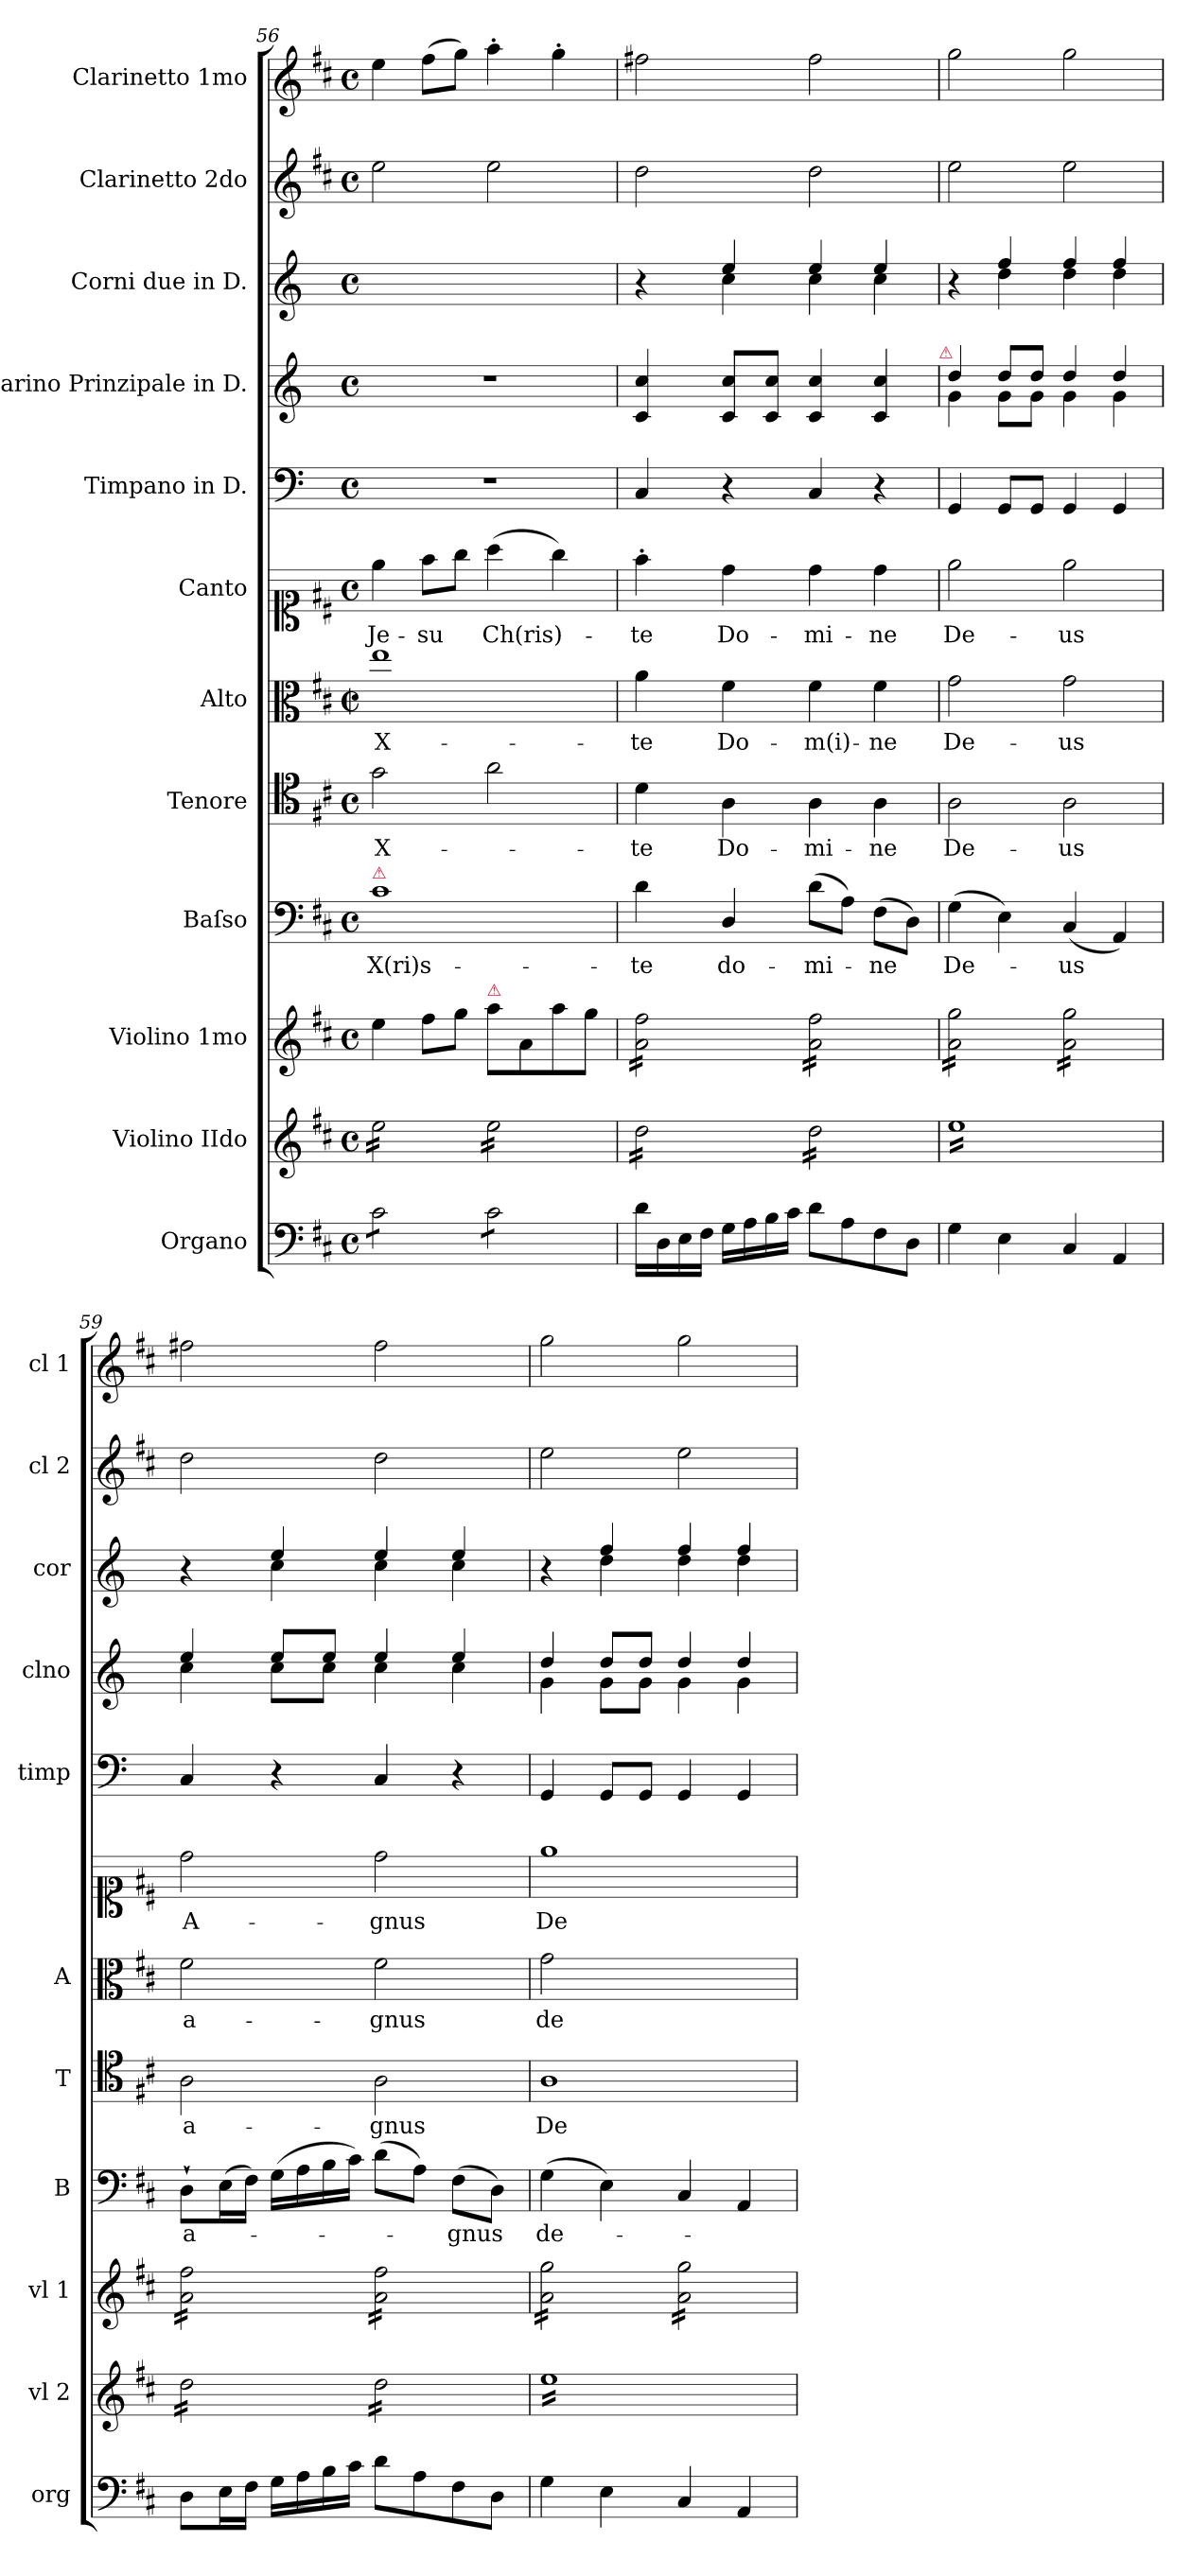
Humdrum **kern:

**kern	**kern	**kern	**kern	**text	**kern	**text	**kern	**text	**kern	**text	**kern	**kern	**kern	**kern	**kern
*part12	*part11	*part10	*part9	*part9	*part8	*part8	*part7	*part7	*part6	*part6	*part5	*part4	*part3	*part2	*part1
*staff12	*staff11	*staff10	*staff9	*staff9	*staff8	*staff8	*staff7	*staff7	*staff6	*staff6	*staff5	*staff4	*staff3	*staff2	*staff1
*I"Organo	*I"Violino IIdo	*I"Violino 1mo	*I"Baſso	*	*I"Tenore	*	*I"Alto	*	*I"Canto	*	*I"Timpano in D.	*I"Clarino Prinzipale in D.	*I"Corni due in D.	*I"Clarinetto 2do	*I"Clarinetto 1mo
*I'org	*I'vl 2	*I'vl 1	*I'B	*	*I'T	*	*I'A	*	*	*	*I'timp	*I'clno	*I'cor	*I'cl 2	*I'cl 1
*clefF4	*clefG2	*clefG2	*clefF4	*	*clefC4	*	*clefC3	*	*clefC1	*	*clefF4	*clefG2	*clefG2	*clefG2	*clefG2
*	*	*	*	*	*	*	*	*	*	*	*ITrd-1c-2	*ITrd-1c-2	*ITrd6c10	*	*
*k[f#c#]	*k[f#c#]	*k[f#c#]	*k[f#c#]	*	*k[f#c#]	*	*k[f#c#]	*	*k[f#c#]	*	*k[f#c#]	*k[f#c#]	*k[f#c#]	*k[f#c#]	*k[f#c#]
*M4/4	*M4/4	*M4/4	*M4/4	*	*M4/4	*	*M4/4	*	*M4/4	*	*M4/4	*M4/4	*M4/4	*M4/4	*M4/4
*met(c)	*met(c)	*met(c)	*met(c)	*	*met(c)	*	*met(c|)	*	*met(c)	*	*met(c)	*met(c)	*met(c)	*met(c)	*met(c)
=56	=56	=56	=56	=56	=56	=56	=56	=56	=56	=56	=56	=56	=56	=56	=56
!	!	!	!LO:TX:a:color=crimson:t=⚠	!	!	!	!	!	!	!	!	!	!	!	!
!	!	!	!	!	!	!	!	!	!	!LO:LY:i	!	!	!	!	!
*tremolo	*	*	*	*	*	*	*	*	*	*	*	*	*	*	*
*	*tremolo	*	*	*	*	*	*	*	*	*	*	*	*	*	*
8c#\L	16ee\LL	4ee\	1c#	X(ri)s-	2g\	X-	1ee	X-	4ee\	Je-	1r	1r	1ryy	2ee\	4ee\
.	16ee\	.	.	.	.	.	.	.	.	.	.	.	.	.	.
8c#\	16ee\	.	.	.	.	.	.	.	.	.	.	.	.	.	.
.	16ee\	.	.	.	.	.	.	.	.	.	.	.	.	.	.
!	!	!	!	!	!	!	!	!	!	!LO:LY:i	!	!	!	!	!
8c#\	16ee\	8ff#\L	.	.	.	.	.	.	8ff#\L	-su	.	.	.	.	(8ff#\L
.	16ee\	.	.	.	.	.	.	.	.	.	.	.	.	.	.
8c#\J	16ee\	8gg\J	.	.	.	.	.	.	8gg\J	.	.	.	.	.	8gg\J)
.	16ee\JJ	.	.	.	.	.	.	.	.	.	.	.	.	.	.
!	!	!LO:TX:a:color=crimson:t=⚠	!	!	!	!	!	!	!	!	!	!	!	!	!
!	!	!	!	!	!	!	!	!	!	!LO:LY:i	!	!	!	!	!
8c#\L	16ee\LL	8aa\L	.	.	2a\	.	.	.	(4aa\	Ch(ris)-	.	.	.	2ee\	4aa'\
.	16ee\	.	.	.	.	.	.	.	.	.	.	.	.	.	.
8c#\	16ee\	8a/	.	.	.	.	.	.	.	.	.	.	.	.	.
.	16ee\	.	.	.	.	.	.	.	.	.	.	.	.	.	.
8c#\	16ee\	8aa\	.	.	.	.	.	.	4gg\)	.	.	.	.	.	4gg'\
.	16ee\	.	.	.	.	.	.	.	.	.	.	.	.	.	.
8c#\J	16ee\	8gg\J	.	.	.	.	.	.	.	.	.	.	.	.	.
*Xtremolo	*	*	*	*	*	*	*	*	*	*	*	*	*	*	*
.	16ee\JJ	.	.	.	.	.	.	.	.	.	.	.	.	.	.
=57	=57	=57	=57	=57	=57	=57	=57	=57	=57	=57	=57	=57	=57	=57	=57
!	!	!	!	!	!	!	!	!	!	!LO:LY:i	!	!	!	!	!
*	*	*	*	*	*	*	*	*	*	*	*	*	*^	*	*
*	*	*tremolo	*	*	*	*	*	*	*	*	*	*	*	*	*	*
16d\LL	16dd\LL	16a\ 16ff#\LL	4d\	-te	4d\	-te	4a\	-te	4ff#'\	-te	4D/	4d/ 4dd/	4r	4ryy	2dd\	2ff#X\
16D\	16dd\	16a\ 16ff#\	.	.	.	.	.	.	.	.	.	.	.	.	.	.
16E\	16dd\	16a\ 16ff#\	.	.	.	.	.	.	.	.	.	.	.	.	.	.
16F#\JJ	16dd\	16a\ 16ff#\	.	.	.	.	.	.	.	.	.	.	.	.	.	.
16G\LL	16dd\	16a\ 16ff#\	4D/	do-	4A\	Do-	4f#\	Do-	4dd\	Do-	4r	8d/ 8dd/L	4f#/	4d\	.	.
16A\	16dd\	16a\ 16ff#\	.	.	.	.	.	.	.	.	.	.	.	.	.	.
16B\	16dd\	16a\ 16ff#\	.	.	.	.	.	.	.	.	.	8d/ 8dd/J	.	.	.	.
16c#\JJ	16dd\JJ	16a\ 16ff#\JJ	.	.	.	.	.	.	.	.	.	.	.	.	.	.
8d\L	16dd\LL	16a\ 16ff#\LL	(8d\L	-mi-	4A\	-mi-	4f#\	-m(i)-	4dd\	-mi-	4D/	4d/ 4dd/	4f#/	4d\	2dd\	2ff#\
.	16dd\	16a\ 16ff#\	.	.	.	.	.	.	.	.	.	.	.	.	.	.
8A\	16dd\	16a\ 16ff#\	8A\J)	.	.	.	.	.	.	.	.	.	.	.	.	.
.	16dd\	16a\ 16ff#\	.	.	.	.	.	.	.	.	.	.	.	.	.	.
8F#\	16dd\	16a\ 16ff#\	(8F#\L	-ne	4A\	-ne	4f#\	-ne	4dd\	-ne	4r	4d/ 4dd/	4f#/	4d\	.	.
.	16dd\	16a\ 16ff#\	.	.	.	.	.	.	.	.	.	.	.	.	.	.
8D\J	16dd\	16a\ 16ff#\	8D\J)	.	.	.	.	.	.	.	.	.	.	.	.	.
.	16dd\JJ	16a\ 16ff#\JJ	.	.	.	.	.	.	.	.	.	.	.	.	.	.
!	!	!	!	!	!	!	!	!	!	!	!	!LO:TX:a:color=crimson:t=⚠	!	!	!	!
=58	=58	=58	=58	=58	=58	=58	=58	=58	=58	=58	=58	=58	=58	=58	=58	=58
*	*	*	*	*	*	*	*	*	*	*	*	*^	*	*	*	*
4G\	16eeLL	16a\ 16gg\LL	(4G\	De-	2A\	De-	2g\	De-	2ee\	De-	4AA/	4ee/	4a\	4r	4ryy	2ee\	2gg\
.	16ee	16a\ 16gg\	.	.	.	.	.	.	.	.	.	.	.	.	.	.	.
.	16ee	16a\ 16gg\	.	.	.	.	.	.	.	.	.	.	.	.	.	.	.
.	16ee	16a\ 16gg\	.	.	.	.	.	.	.	.	.	.	.	.	.	.	.
4E\	16ee	16a\ 16gg\	4E\)	.	.	.	.	.	.	.	8AA/L	8ee/L	8a\L	4g/	4e\	.	.
.	16ee	16a\ 16gg\	.	.	.	.	.	.	.	.	.	.	.	.	.	.	.
.	16ee	16a\ 16gg\	.	.	.	.	.	.	.	.	8AA/J	8ee/J	8a\J	.	.	.	.
.	16ee	16a\ 16gg\JJ	.	.	.	.	.	.	.	.	.	.	.	.	.	.	.
4C#/	16ee	16a\ 16gg\LL	(4C#/	-us	2A\	-us	2g\	-us	2ee\	-us	4AA/	4ee/	4a\	4g/	4e\	2ee\	2gg\
.	16ee	16a\ 16gg\	.	.	.	.	.	.	.	.	.	.	.	.	.	.	.
.	16ee	16a\ 16gg\	.	.	.	.	.	.	.	.	.	.	.	.	.	.	.
.	16ee	16a\ 16gg\	.	.	.	.	.	.	.	.	.	.	.	.	.	.	.
4AA/	16ee	16a\ 16gg\	4AA/)	.	.	.	.	.	.	.	4AA/	4ee/	4a\	4g/	4e\	.	.
.	16ee	16a\ 16gg\	.	.	.	.	.	.	.	.	.	.	.	.	.	.	.
.	16ee	16a\ 16gg\	.	.	.	.	.	.	.	.	.	.	.	.	.	.	.
.	16eeJJ	16a\ 16gg\JJ	.	.	.	.	.	.	.	.	.	.	.	.	.	.	.
=59	=59	=59	=59	=59	=59	=59	=59	=59	=59	=59	=59	=59	=59	=59	=59	=59	=59
8D\L	16dd\LL	16a\ 16ff#\LL	8D`\L	a-	2A\	a-	2f#\	a-	2dd\	A-	4D/	4ff#/	4dd\	4r	4ryy	2dd\	2ff#X\
.	16dd\	16a\ 16ff#\	.	.	.	.	.	.	.	.	.	.	.	.	.	.	.
16E\L	16dd\	16a\ 16ff#\	(16E\L	.	.	.	.	.	.	.	.	.	.	.	.	.	.
16F#\JJ	16dd\	16a\ 16ff#\	16F#\JJ)	.	.	.	.	.	.	.	.	.	.	.	.	.	.
16G\LL	16dd\	16a\ 16ff#\	(16G\LL	.	.	.	.	.	.	.	4r	8ff#/L	8dd\L	4f#/	4d\	.	.
16A\	16dd\	16a\ 16ff#\	16A\	.	.	.	.	.	.	.	.	.	.	.	.	.	.
16B\	16dd\	16a\ 16ff#\	16B\	.	.	.	.	.	.	.	.	8ff#/J	8dd\J	.	.	.	.
16c#\JJ	16dd\JJ	16a\ 16ff#\JJ	16c#\JJ)	.	.	.	.	.	.	.	.	.	.	.	.	.	.
8d\L	16dd\LL	16a\ 16ff#\LL	(8d\L	.	2A\	-gnus	2f#\	-gnus	2dd\	-gnus	4D/	4ff#/	4dd\	4f#/	4d\	2dd\	2ff#\
.	16dd\	16a\ 16ff#\	.	.	.	.	.	.	.	.	.	.	.	.	.	.	.
8A\	16dd\	16a\ 16ff#\	8A\J)	.	.	.	.	.	.	.	.	.	.	.	.	.	.
.	16dd\	16a\ 16ff#\	.	.	.	.	.	.	.	.	.	.	.	.	.	.	.
8F#\	16dd\	16a\ 16ff#\	(8F#\L	-gnus	.	.	.	.	.	.	4r	4ff#/	4dd\	4f#/	4d\	.	.
.	16dd\	16a\ 16ff#\	.	.	.	.	.	.	.	.	.	.	.	.	.	.	.
8D\J	16dd\	16a\ 16ff#\	8D\J)	.	.	.	.	.	.	.	.	.	.	.	.	.	.
.	16dd\JJ	16a\ 16ff#\JJ	.	.	.	.	.	.	.	.	.	.	.	.	.	.	.
=60	=60	=60	=60	=60	=60	=60	=60	=60	=60	=60	=60	=60	=60	=60	=60	=60	=60
!	!	!	!	!	!	!	!LO:N:vis=2	!	!	!	!	!	!	!	!	!	!
4G\	16eeLL	16a\ 16gg\LL	(4G\	de-	1A	De-	1g	de-	1ee	De-	4AA/	4ee/	4a\	4r	4ryy	2ee\	2gg\
.	16ee	16a\ 16gg\	.	.	.	.	.	.	.	.	.	.	.	.	.	.	.
.	16ee	16a\ 16gg\	.	.	.	.	.	.	.	.	.	.	.	.	.	.	.
.	16ee	16a\ 16gg\	.	.	.	.	.	.	.	.	.	.	.	.	.	.	.
4E\	16ee	16a\ 16gg\	4E\)	.	.	.	.	.	.	.	8AA/L	8ee/L	8a\L	4g/	4e\	.	.
.	16ee	16a\ 16gg\	.	.	.	.	.	.	.	.	.	.	.	.	.	.	.
.	16ee	16a\ 16gg\	.	.	.	.	.	.	.	.	8AA/J	8ee/J	8a\J	.	.	.	.
.	16ee	16a\ 16gg\JJ	.	.	.	.	.	.	.	.	.	.	.	.	.	.	.
4C#/	16ee	16a\ 16gg\LL	4C#/	.	.	.	.	.	.	.	4AA/	4ee/	4a\	4g/	4e\	2ee\	2gg\
.	16ee	16a\ 16gg\	.	.	.	.	.	.	.	.	.	.	.	.	.	.	.
.	16ee	16a\ 16gg\	.	.	.	.	.	.	.	.	.	.	.	.	.	.	.
.	16ee	16a\ 16gg\	.	.	.	.	.	.	.	.	.	.	.	.	.	.	.
4AA/	16ee	16a\ 16gg\	4AA/	.	.	.	.	.	.	.	4AA/	4ee/	4a\	4g/	4e\	.	.
.	16ee	16a\ 16gg\	.	.	.	.	.	.	.	.	.	.	.	.	.	.	.
.	16ee	16a\ 16gg\	.	.	.	.	.	.	.	.	.	.	.	.	.	.	.
.	16eeJJ	16a\ 16gg\JJ	.	.	.	.	.	.	.	.	.	.	.	.	.	.	.
*	*	*Xtremolo	*	*	*	*	*	*	*	*	*	*	*	*	*	*	*
*	*Xtremolo	*	*	*	*	*	*	*	*	*	*	*	*	*	*	*	*
*	*	*	*	*	*	*	*	*	*	*	*	*v	*v	*	*	*	*
*	*	*	*	*	*	*	*	*	*	*	*	*	*v	*v	*	*
=	=	=	=	=	=	=	=	=	=	=	=	=	=	=	=
*-	*-	*-	*-	*-	*-	*-	*-	*-	*-	*-	*-	*-	*-	*-	*-
